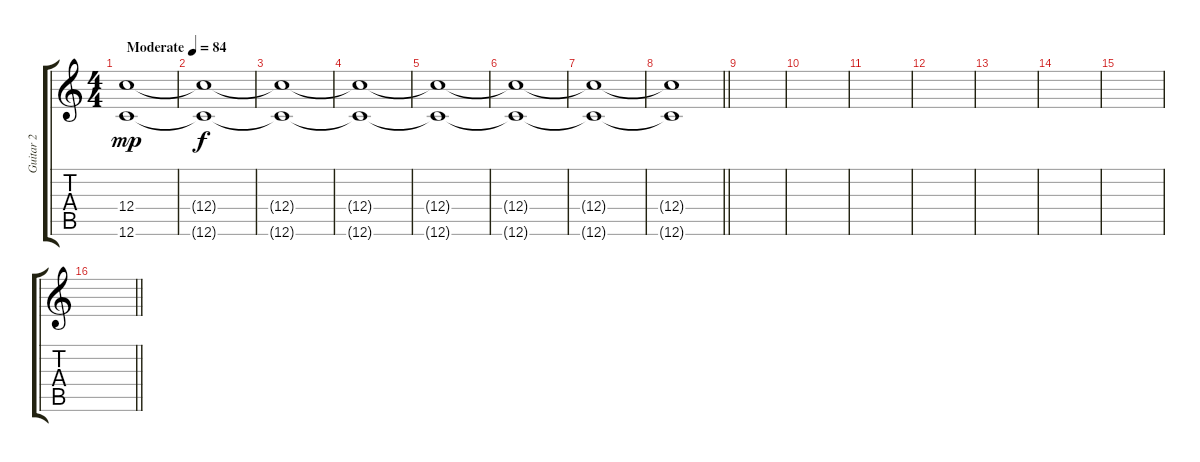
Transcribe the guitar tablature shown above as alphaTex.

\track ("Guitar 2" "Guitar 2") {instrument distortionguitar}
\staff {score tabs}
\tuning (D4 A3 F3 C3 G2 C2) {hide}
\ts (4 4)
\tempo (84 "Moderate")
\clef g2
\ks c
(12.4 12.6).1{dy mp instrument pad2warm} |
(12.4{t} 12.6{t}).1{dy f} |
(12.4{t} 12.6{t}).1 |
(12.4{t} 12.6{t}).1 |
(12.4{t} 12.6{t}).1{volume 0} |
(12.4{t} 12.6{t}).1 |
(12.4{t} 12.6{t}).1 |
\barLineRight lightlight
(12.4{t} 12.6{t}).1 |
|
|
|
|
|
|
|
\barLineRight lightlight
